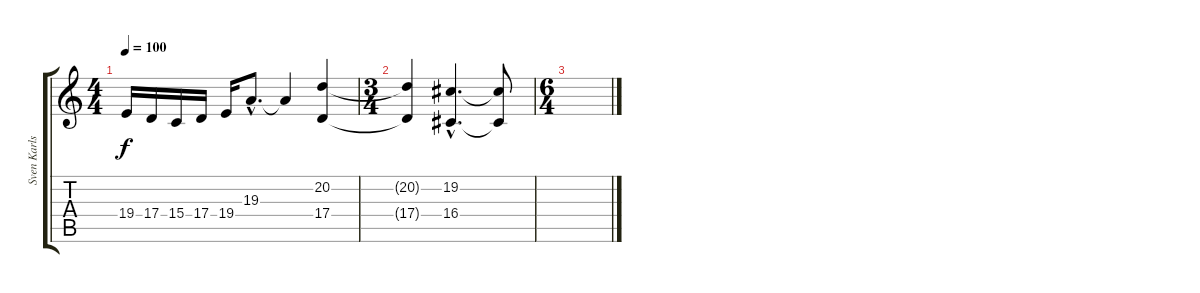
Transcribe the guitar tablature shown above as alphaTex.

\track ("Sven Karlsson" "Sven Karls") {instrument lead2sawtooth}
\staff {score tabs}
\tuning (B3 Gb3 D3 A2 E2 B1) {hide}
\ts (4 4)
\tempo 100
\clef g2
\ks c
19.4.16{dy f} 17.4.16 15.4.16 17.4.16 19.4.16 19.3{hac}.8{d} 19.3{t}.4 (20.2 17.4).4 |
\ts (3 4)
(20.2{t} 17.4{t}).4 (19.2{hac} 16.4{hac}).4{d} (19.2{t} 16.4{t}).8 |
\ts (6 4)
